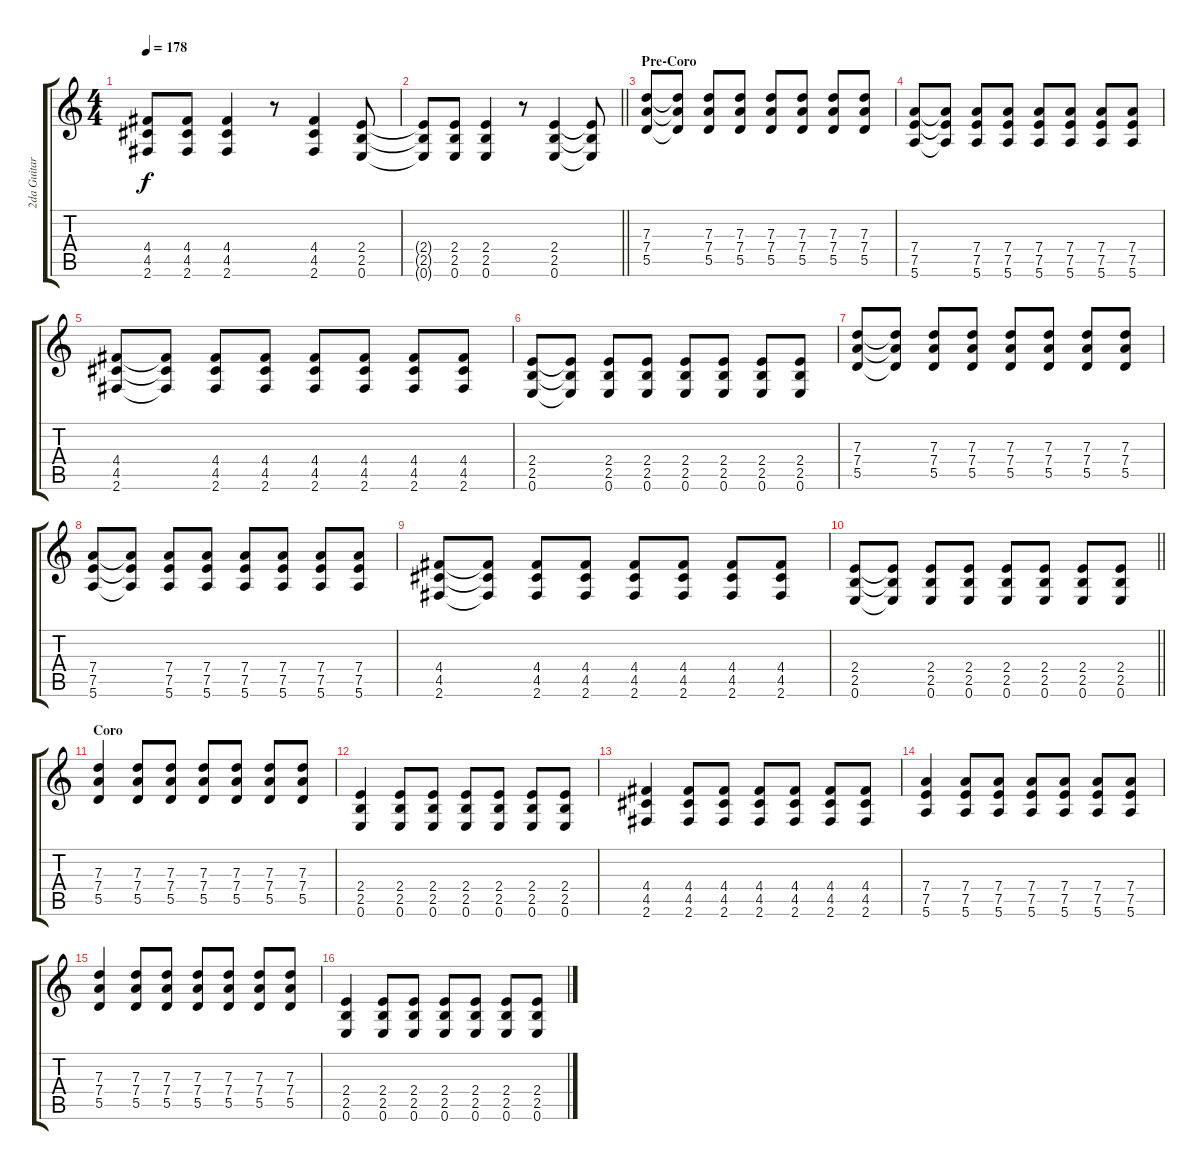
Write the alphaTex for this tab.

\track ("2da Guitara" "2da Guitar") {instrument distortionguitar}
\staff {score tabs}
\tuning (E4 B3 G3 D3 A2 E2) {hide}
\ts (4 4)
\tempo 178
\clef g2
\ks c
(4.4{t} 4.5{t} 2.6{t}).8{dy f} (4.4 4.5 2.6).8 (4.4 4.5 2.6).4 r.8 (4.4 4.5 2.6).4 (2.4 2.5 0.6).8 |
\barLineRight lightlight
(2.4{t} 2.5{t} 0.6{t}).8 (2.4 2.5 0.6).8 (2.4 2.5 0.6).4 r.8 (2.4 2.5 0.6).4 (2.4{t} 2.5{t} 0.6{t}).8 |
\section ("" "Pre-Coro")
(7.3 7.4 5.5).8{volume 12 instrument distortionguitar} (7.3{t} 7.4{t} 5.5{t}).8 (7.3 7.4 5.5).8 (7.3 7.4 5.5).8 (7.3 7.4 5.5).8 (7.3 7.4 5.5).8 (7.3 7.4 5.5).8 (7.3 7.4 5.5).8 |
(7.4 7.5 5.6).8 (7.4{t} 7.5{t} 5.6{t}).8 (7.4 7.5 5.6).8 (7.4 7.5 5.6).8 (7.4 7.5 5.6).8 (7.4 7.5 5.6).8 (7.4 7.5 5.6).8 (7.4 7.5 5.6).8 |
(4.4 4.5 2.6).8 (4.4{t} 4.5{t} 2.6{t}).8 (4.4 4.5 2.6).8 (4.4 4.5 2.6).8 (4.4 4.5 2.6).8 (4.4 4.5 2.6).8 (4.4 4.5 2.6).8 (4.4 4.5 2.6).8 |
(2.4 2.5 0.6).8 (2.4{t} 2.5{t} 0.6{t}).8 (2.4 2.5 0.6).8 (2.4 2.5 0.6).8 (2.4 2.5 0.6).8 (2.4 2.5 0.6).8 (2.4 2.5 0.6).8 (2.4 2.5 0.6).8 |
(7.3 7.4 5.5).8 (7.3{t} 7.4{t} 5.5{t}).8 (7.3 7.4 5.5).8 (7.3 7.4 5.5).8 (7.3 7.4 5.5).8 (7.3 7.4 5.5).8 (7.3 7.4 5.5).8 (7.3 7.4 5.5).8 |
(7.4 7.5 5.6).8 (7.4{t} 7.5{t} 5.6{t}).8 (7.4 7.5 5.6).8 (7.4 7.5 5.6).8 (7.4 7.5 5.6).8 (7.4 7.5 5.6).8 (7.4 7.5 5.6).8 (7.4 7.5 5.6).8 |
(4.4 4.5 2.6).8 (4.4{t} 4.5{t} 2.6{t}).8 (4.4 4.5 2.6).8 (4.4 4.5 2.6).8 (4.4 4.5 2.6).8 (4.4 4.5 2.6).8 (4.4 4.5 2.6).8 (4.4 4.5 2.6).8 |
\barLineRight lightlight
(2.4 2.5 0.6).8 (2.4{t} 2.5{t} 0.6{t}).8 (2.4 2.5 0.6).8 (2.4 2.5 0.6).8 (2.4 2.5 0.6).8 (2.4 2.5 0.6).8 (2.4 2.5 0.6).8 (2.4 2.5 0.6).8 |
\section ("" "Coro")
(7.3 7.4 5.5).4 (7.3 7.4 5.5).8 (7.3 7.4 5.5).8 (7.3 7.4 5.5).8 (7.3 7.4 5.5).8 (7.3 7.4 5.5).8 (7.3 7.4 5.5).8 |
(2.4 2.5 0.6).4 (2.4 2.5 0.6).8 (2.4 2.5 0.6).8 (2.4 2.5 0.6).8 (2.4 2.5 0.6).8 (2.4 2.5 0.6).8 (2.4 2.5 0.6).8 |
(4.4 4.5 2.6).4 (4.4 4.5 2.6).8 (4.4 4.5 2.6).8 (4.4 4.5 2.6).8 (4.4 4.5 2.6).8 (4.4 4.5 2.6).8 (4.4 4.5 2.6).8 |
(7.4 7.5 5.6).4 (7.4 7.5 5.6).8 (7.4 7.5 5.6).8 (7.4 7.5 5.6).8 (7.4 7.5 5.6).8 (7.4 7.5 5.6).8 (7.4 7.5 5.6).8 |
(7.3 7.4 5.5).4 (7.3 7.4 5.5).8 (7.3 7.4 5.5).8 (7.3 7.4 5.5).8 (7.3 7.4 5.5).8 (7.3 7.4 5.5).8 (7.3 7.4 5.5).8 |
(2.4 2.5 0.6).4 (2.4 2.5 0.6).8 (2.4 2.5 0.6).8 (2.4 2.5 0.6).8 (2.4 2.5 0.6).8 (2.4 2.5 0.6).8 (2.4 2.5 0.6).8
